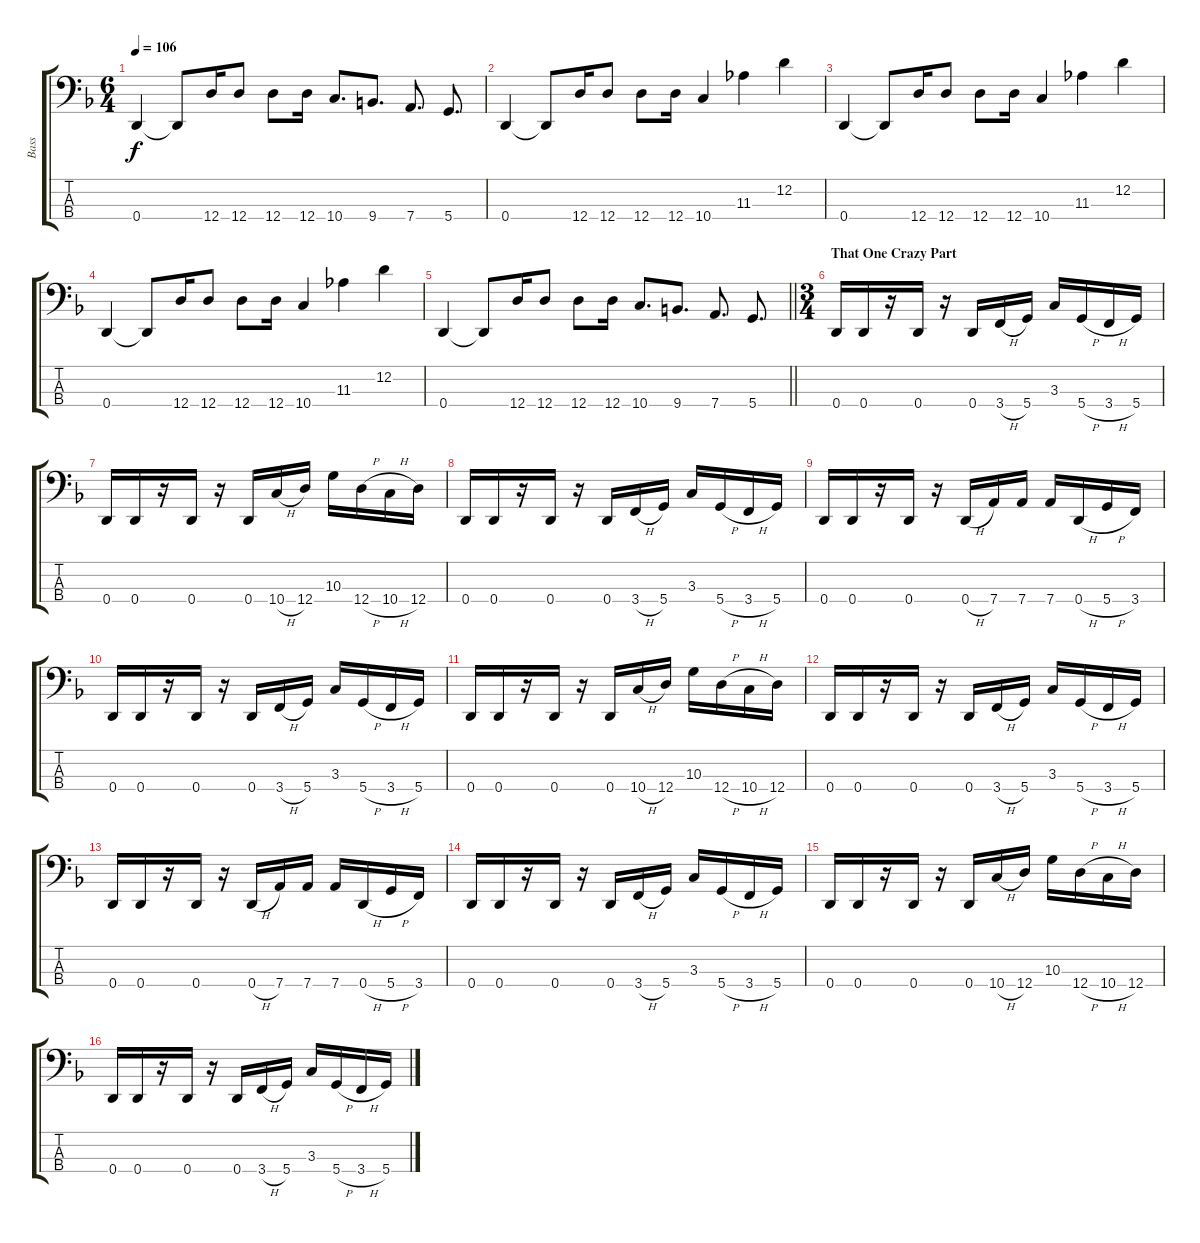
\track ("Bass" "Bass") {instrument slapbass2}
\staff {score tabs}
\tuning (G2 D2 A1 D1) {hide}
\ts (6 4)
\tempo 106
\clef f4
\ks dminor
0.4.4{dy f} 0.4{t}.8 12.4.16 12.4.8 12.4.8 12.4.16 10.4.8{d} 9.4.8{d} 7.4.8{d} 5.4.8{d} |
0.4.4 0.4{t}.8 12.4.16 12.4.8 12.4.8 12.4.16 10.4.4 11.3.4 12.2.4 |
0.4.4 0.4{t}.8 12.4.16 12.4.8 12.4.8 12.4.16 10.4.4 11.3.4 12.2.4 |
0.4.4 0.4{t}.8 12.4.16 12.4.8 12.4.8 12.4.16 10.4.4 11.3.4 12.2.4 |
\barLineRight lightlight
0.4.4 0.4{t}.8 12.4.16 12.4.8 12.4.8 12.4.16 10.4.8{d} 9.4.8{d} 7.4.8{d} 5.4.8{d} |
\ts (3 4)
\section ("" "That One Crazy Part ")
0.4.16 0.4.16 r.16 0.4.16 r.16 0.4.16 3.4{h}.16 5.4.16 3.3.16 5.4{h}.16 3.4{h}.16 5.4.16 |
0.4.16 0.4.16 r.16 0.4.16 r.16 0.4.16 10.4{h}.16 12.4.16 10.3.16 12.4{h}.16 10.4{h}.16 12.4.16 |
0.4.16 0.4.16 r.16 0.4.16 r.16 0.4.16 3.4{h}.16 5.4.16 3.3.16 5.4{h}.16 3.4{h}.16 5.4.16 |
0.4.16 0.4.16 r.16 0.4.16 r.16 0.4{h}.16 7.4.16 7.4.16 7.4.16 0.4{h}.16 5.4{h}.16 3.4.16 |
0.4.16 0.4.16 r.16 0.4.16 r.16 0.4.16 3.4{h}.16 5.4.16 3.3.16 5.4{h}.16 3.4{h}.16 5.4.16 |
0.4.16 0.4.16 r.16 0.4.16 r.16 0.4.16 10.4{h}.16 12.4.16 10.3.16 12.4{h}.16 10.4{h}.16 12.4.16 |
0.4.16 0.4.16 r.16 0.4.16 r.16 0.4.16 3.4{h}.16 5.4.16 3.3.16 5.4{h}.16 3.4{h}.16 5.4.16 |
0.4.16 0.4.16 r.16 0.4.16 r.16 0.4{h}.16 7.4.16 7.4.16 7.4.16 0.4{h}.16 5.4{h}.16 3.4.16 |
0.4.16 0.4.16 r.16 0.4.16 r.16 0.4.16 3.4{h}.16 5.4.16 3.3.16 5.4{h}.16 3.4{h}.16 5.4.16 |
0.4.16 0.4.16 r.16 0.4.16 r.16 0.4.16 10.4{h}.16 12.4.16 10.3.16 12.4{h}.16 10.4{h}.16 12.4.16 |
0.4.16 0.4.16 r.16 0.4.16 r.16 0.4.16 3.4{h}.16 5.4.16 3.3.16 5.4{h}.16 3.4{h}.16 5.4.16
